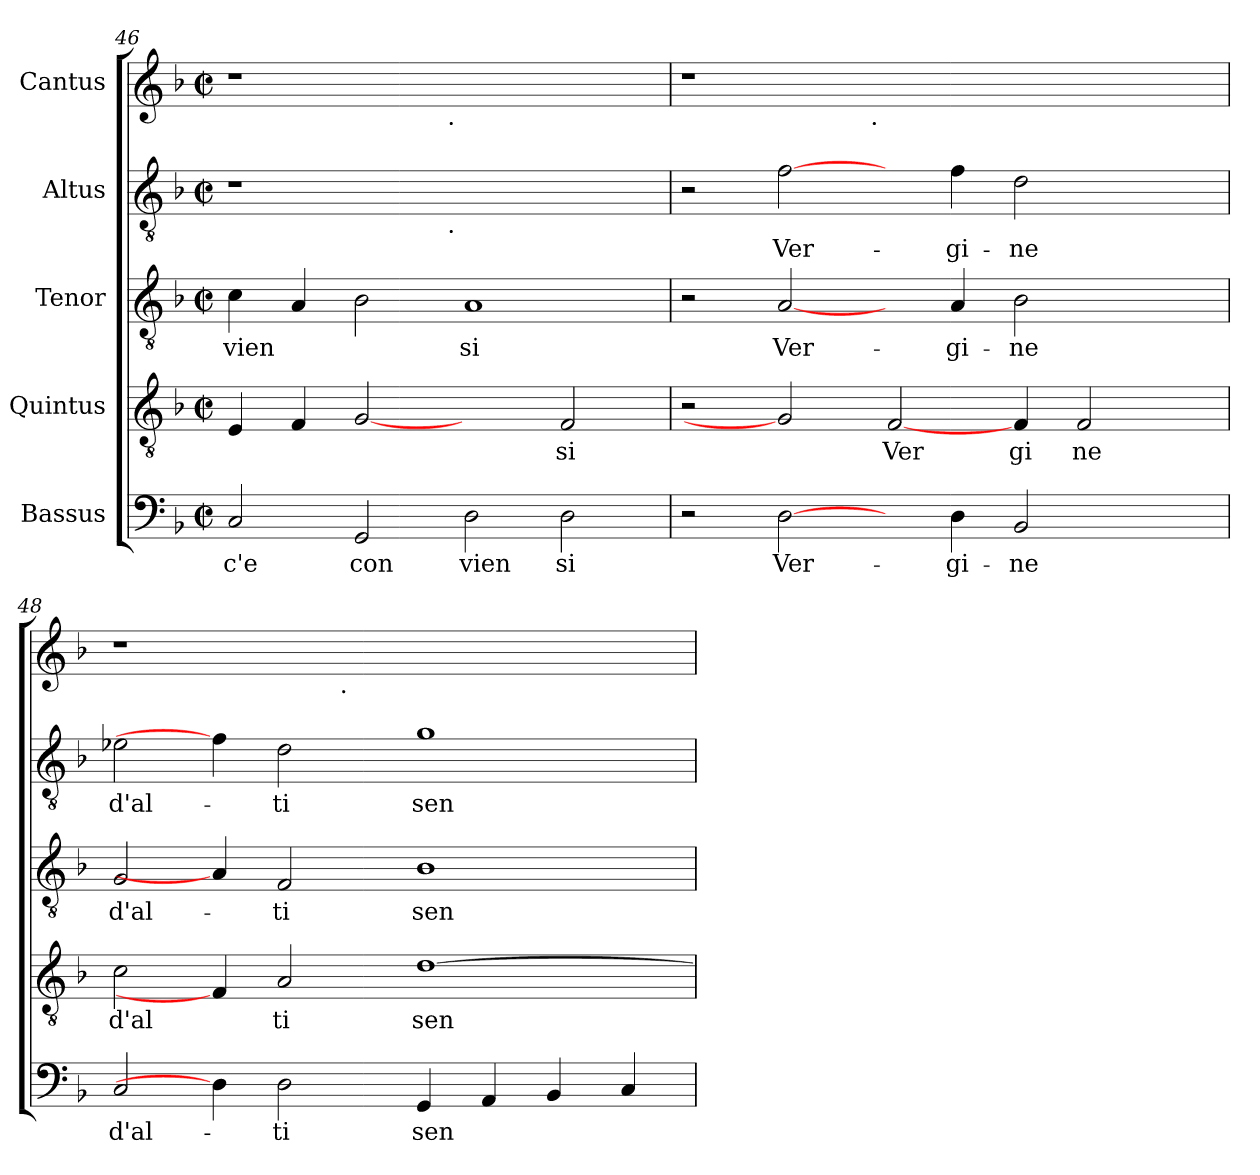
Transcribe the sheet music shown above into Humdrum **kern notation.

**kern	**text	**kern	**text	**kern	**text	**kern	**text	**kern
*part5	*part5	*part4	*part4	*part3	*part3	*part2	*part2	*part1
*staff5	*staff5	*staff4	*staff4	*staff3	*staff3	*staff2	*staff2	*staff1
*I"Bassus	*	*I"Quintus	*	*I"Tenor	*	*I"Altus	*	*I"Cantus
*clefF4	*	*clefGv2	*	*clefGv2	*	*clefGv2	*	*clefG2
*k[b-]	*	*k[b-]	*	*k[b-]	*	*k[b-]	*	*k[b-]
*F:	*	*F:	*	*F:	*	*F:	*	*F:
*M2/2	*	*M2/2	*	*M2/2	*	*M2/2	*	*M2/2
*met(c|)	*	*met(c|)	*	*met(c|)	*	*met(c|)	*	*met(c|)
=46	=46	=46	=46	=46	=46	=46	=46	=46
!	!LO:LY:b	!	!LO:LY:b	!	!LO:LY:b	!	!	!
*	*	*	*	*	*	*^	*	*^
2C/	c'e	4E/	--	4c\	vien	1r	2ryy	.	1r	2ryy
!	!	!	!LO:LY:b	!	!LO:LY:b	!	!	!	!	!
.	.	4F/	--	4A/	.	.	.	.	.	.
!	!LO:LY:b	!	!LO:LY:b	!	!LO:LY:b	!	!	!	!	!
2GG/	con	[2G	--	2B-\	.	.	4...ryy	.	.	4...ryy
!	!	!	!	!	!	!	!	!	!	!LO:TX:b:t=.
!	!	!	!	!	!	!	!LO:TX:b:t=.	!	!	!
.	.	.	.	.	.	.	1ryy	.	.	1ryy
!	!LO:LY:b	!	!	!	!LO:LY:b	!	!	!	!	!
2D\	vien	2ryy	.	1A	si	1ryy	.	.	1ryy	.
!	!LO:LY:b	!	!LO:LY:b	!	!	!	!	!	!	!
2D\	si	2F/	-si	.	.	.	.	.	.	.
.	.	.	.	.	.	.	32ryy	.	.	32ryy
*	*	*	*	*	*	*v	*v	*	*	*
!!LO:PB:g=z	!!
=47	=47	=47	=47	=47	=47	=47	=47	=47	=47
2r	.	2r	.	2r	.	2r	.	1r	2ryy
!	!LO:LY:b	!	!	!	!LO:LY:b	!	!LO:LY:b:cj	!	!
[2D\	Ver-	2G]	.	[2A/	Ver-	[2f\	Ver-	.	4...ryy
!	!	!	!	!	!	!	!	!	!LO:TX:b:t=.
.	.	.	.	.	.	.	.	.	1ryy
!	!	!	!LO:LY:b	!	!	!	!	!	!
4ryy	.	[2F/	Ver	4ryy	.	4ryy	.	1ryy	.
!	!LO:LY:b	!	!	!	!LO:LY:b	!	!LO:LY:b:cj	!	!
4D\	-gi-	.	.	4A/	-gi-	4f\	-gi-	.	.
!	!LO:LY:b	!	!LO:LY:b	!	!LO:LY:b	!	!LO:LY:b:cj	!	!
2BB-/	-ne	4F/	gi	2B-\	-ne	2d\	-ne	.	.
!	!	!	!LO:LY:b	!	!	!	!	!	!
.	.	2F/	ne	.	.	.	.	.	.
.	.	.	.	.	.	.	.	.	4ryy
4ryy	.	.	.	4ryy	.	4ryy	.	4ryy	.
.	.	.	.	.	.	.	.	.	32ryy
=48	=48	=48	=48	=48	=48	=48	=48	=48	=48
!	!LO:LY:b	!	!LO:LY:b	!	!LO:LY:b	!	!LO:LY:b:cj	!	!
2C/	d'al-	2c\	d'al	2G/	d'al-	2e-X\	d'al-	1r	2ryy
4D\]	.	4F/]	.	4A/]	.	4f\]	.	.	4ryy
!	!LO:LY:b	!	!LO:LY:b	!	!LO:LY:b	!	!LO:LY:b:cj	!	!
2D\	-ti	2A/	ti	2F/	-ti	2d\	-ti	.	8...ryy
!	!	!	!	!	!	!	!	!	!LO:TX:b:t=.
.	.	.	.	.	.	.	.	.	1ryy
.	.	.	.	.	.	.	.	1ryy	.
!	!LO:LY:b	!	!LO:LY:b	!	!LO:LY:b	!	!LO:LY:b:cj	!	!
4GG/	sen-	[>1d	sen	1B-	sen-	1g	sen-	.	.
!	!LO:LY:b	!	!	!	!	!	!	!	!
4AA/	--	.	.	.	.	.	.	.	.
!	!LO:LY:b	!	!	!	!	!	!	!	!
4BB-/	--	.	.	.	.	.	.	.	.
.	.	.	.	.	.	.	.	.	4ryy
!	!LO:LY:b	!	!	!	!	!	!	!	!
4C/	--	.	.	.	.	.	.	4ryy	.
.	.	.	.	.	.	.	.	.	64ryy
*	*	*	*	*	*	*	*	*v	*v
=	=	=	=	=	=	=	=	=
*-	*-	*-	*-	*-	*-	*-	*-	*-
